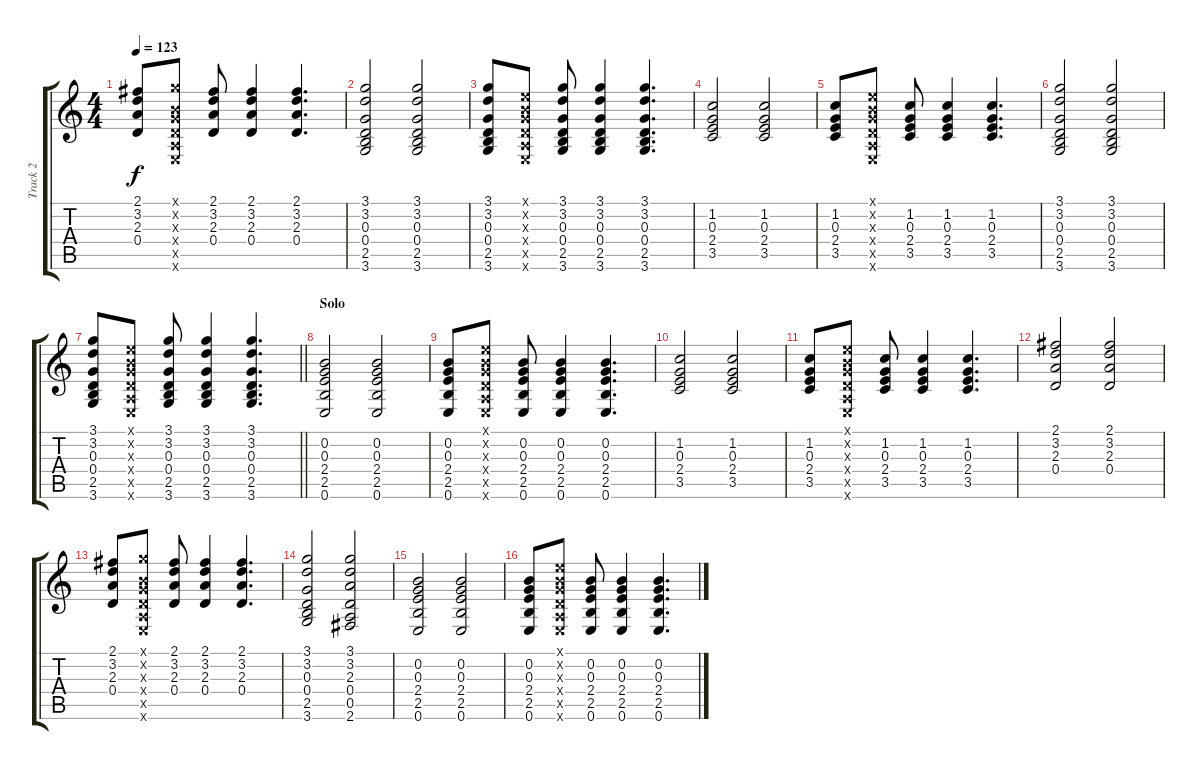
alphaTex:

\track ("Track 2" "Track 2") {instrument acousticguitarsteel}
\staff {score tabs}
\tuning (E4 B3 G3 D3 A2 E2) {hide}
\ts (4 4)
\tempo 123
\clef g2
\ks c
(2.1 3.2 2.3 0.4).8{dy f} (3.1{x} 0.2{x} 0.3{x} 0.4{x} 0.5{x} 0.6{x}).8 (2.1 3.2 2.3 0.4).8 (2.1 3.2 2.3 0.4).4 (2.1 3.2 2.3 0.4).4{d} |
(3.1 3.2 0.3 0.4 2.5 3.6).2 (3.1 3.2 0.3 0.4 2.5 3.6).2 |
(3.1 3.2 0.3 0.4 2.5 3.6).8 (0.1{x} 0.2{x} 0.3{x} 0.4{x} 0.5{x} 0.6{x}).8 (3.1 3.2 0.3 0.4 2.5 3.6).8 (3.1 3.2 0.3 0.4 2.5 3.6).4 (3.1 3.2 0.3 0.4 2.5 3.6).4{d} |
(1.2 0.3 2.4 3.5).2 (1.2 0.3 2.4 3.5).2 |
(1.2 0.3 2.4 3.5).8 (0.1{x} 0.2{x} 0.3{x} 0.4{x} 0.5{x} 0.6{x}).8 (1.2 0.3 2.4 3.5).8 (1.2 0.3 2.4 3.5).4 (1.2 0.3 2.4 3.5).4{d} |
(3.1 3.2 0.3 0.4 2.5 3.6).2 (3.1 3.2 0.3 0.4 2.5 3.6).2 |
\barLineRight lightlight
(3.1 3.2 0.3 0.4 2.5 3.6).8 (0.1{x} 0.2{x} 0.3{x} 0.4{x} 0.5{x} 0.6{x}).8 (3.1 3.2 0.3 0.4 2.5 3.6).8 (3.1 3.2 0.3 0.4 2.5 3.6).4 (3.1 3.2 0.3 0.4 2.5 3.6).4{d} |
\section ("" "Solo")
(0.2 0.3 2.4 2.5 0.6).2 (0.2 0.3 2.4 2.5 0.6).2 |
(0.2 0.3 2.4 2.5 0.6).8 (0.1{x} 0.2{x} 0.3{x} 0.4{x} 0.5{x} 0.6{x}).8 (0.2 0.3 2.4 2.5 0.6).8 (0.2 0.3 2.4 2.5 0.6).4 (0.2 0.3 2.4 2.5 0.6).4{d} |
(1.2 0.3 2.4 3.5).2 (1.2 0.3 2.4 3.5).2 |
(1.2 0.3 2.4 3.5).8 (0.1{x} 0.2{x} 0.3{x} 0.4{x} 0.5{x} 0.6{x}).8 (1.2 0.3 2.4 3.5).8 (1.2 0.3 2.4 3.5).4 (1.2 0.3 2.4 3.5).4{d} |
(2.1 3.2 2.3 0.4).2 (2.1 3.2 2.3 0.4).2 |
(2.1 3.2 2.3 0.4).8 (3.1{x} 0.2{x} 0.3{x} 0.4{x} 0.5{x} 0.6{x}).8 (2.1 3.2 2.3 0.4).8 (2.1 3.2 2.3 0.4).4 (2.1 3.2 2.3 0.4).4{d} |
(3.1 3.2 0.3 0.4 2.5 3.6).2 (3.1 3.2 2.3 0.4 0.5 2.6).2 |
(0.2 0.3 2.4 2.5 0.6).2 (0.2 0.3 2.4 2.5 0.6).2 |
(0.2 0.3 2.4 2.5 0.6).8 (0.1{x} 0.2{x} 0.3{x} 0.4{x} 0.5{x} 0.6{x}).8 (0.2 0.3 2.4 2.5 0.6).8 (0.2 0.3 2.4 2.5 0.6).4 (0.2 0.3 2.4 2.5 0.6).4{d}
